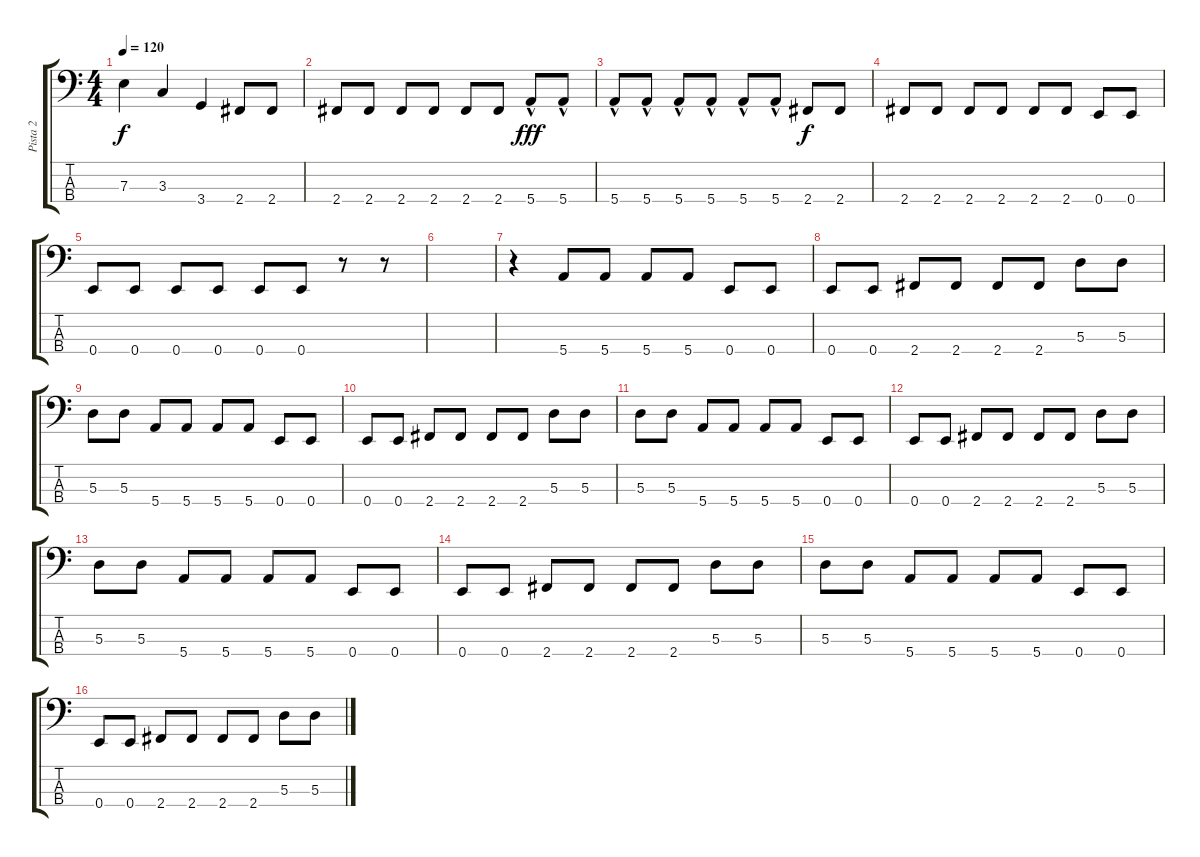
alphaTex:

\track ("Pista 2" "Pista 2") {instrument electricbassfinger}
\staff {score tabs}
\tuning (G2 D2 A1 E1) {hide}
\ts (4 4)
\tempo 120
\clef f4
\ks c
7.3.4{dy f} 3.3.4 3.4{t}.4 2.4.8 2.4.8 |
2.4.8 2.4.8 2.4.8 2.4.8 2.4.8 2.4.8 5.4{hac}.8{dy fff} 5.4{hac}.8 |
5.4{hac}.8 5.4{hac}.8 5.4{hac}.8 5.4{hac}.8 5.4{hac}.8 5.4{hac}.8 2.4.8{dy f} 2.4.8 |
2.4.8 2.4.8 2.4.8 2.4.8 2.4.8 2.4.8 0.4.8 0.4.8 |
0.4.8 0.4.8 0.4.8 0.4.8 0.4.8 0.4.8 r.8 r.8 |
|
r.4 5.4.8 5.4.8 5.4.8 5.4.8 0.4.8 0.4.8 |
0.4.8 0.4.8 2.4.8 2.4.8 2.4.8 2.4.8 5.3.8 5.3.8 |
5.3.8 5.3.8 5.4.8 5.4.8 5.4.8 5.4.8 0.4.8 0.4.8 |
0.4.8 0.4.8 2.4.8 2.4.8 2.4.8 2.4.8 5.3.8 5.3.8 |
5.3.8 5.3.8 5.4.8 5.4.8 5.4.8 5.4.8 0.4.8 0.4.8 |
0.4.8 0.4.8 2.4.8 2.4.8 2.4.8 2.4.8 5.3.8 5.3.8 |
5.3.8 5.3.8 5.4.8 5.4.8 5.4.8 5.4.8 0.4.8 0.4.8 |
0.4.8 0.4.8 2.4.8 2.4.8 2.4.8 2.4.8 5.3.8 5.3.8 |
5.3.8 5.3.8 5.4.8 5.4.8 5.4.8 5.4.8 0.4.8 0.4.8 |
0.4.8 0.4.8 2.4.8 2.4.8 2.4.8 2.4.8 5.3.8 5.3.8
